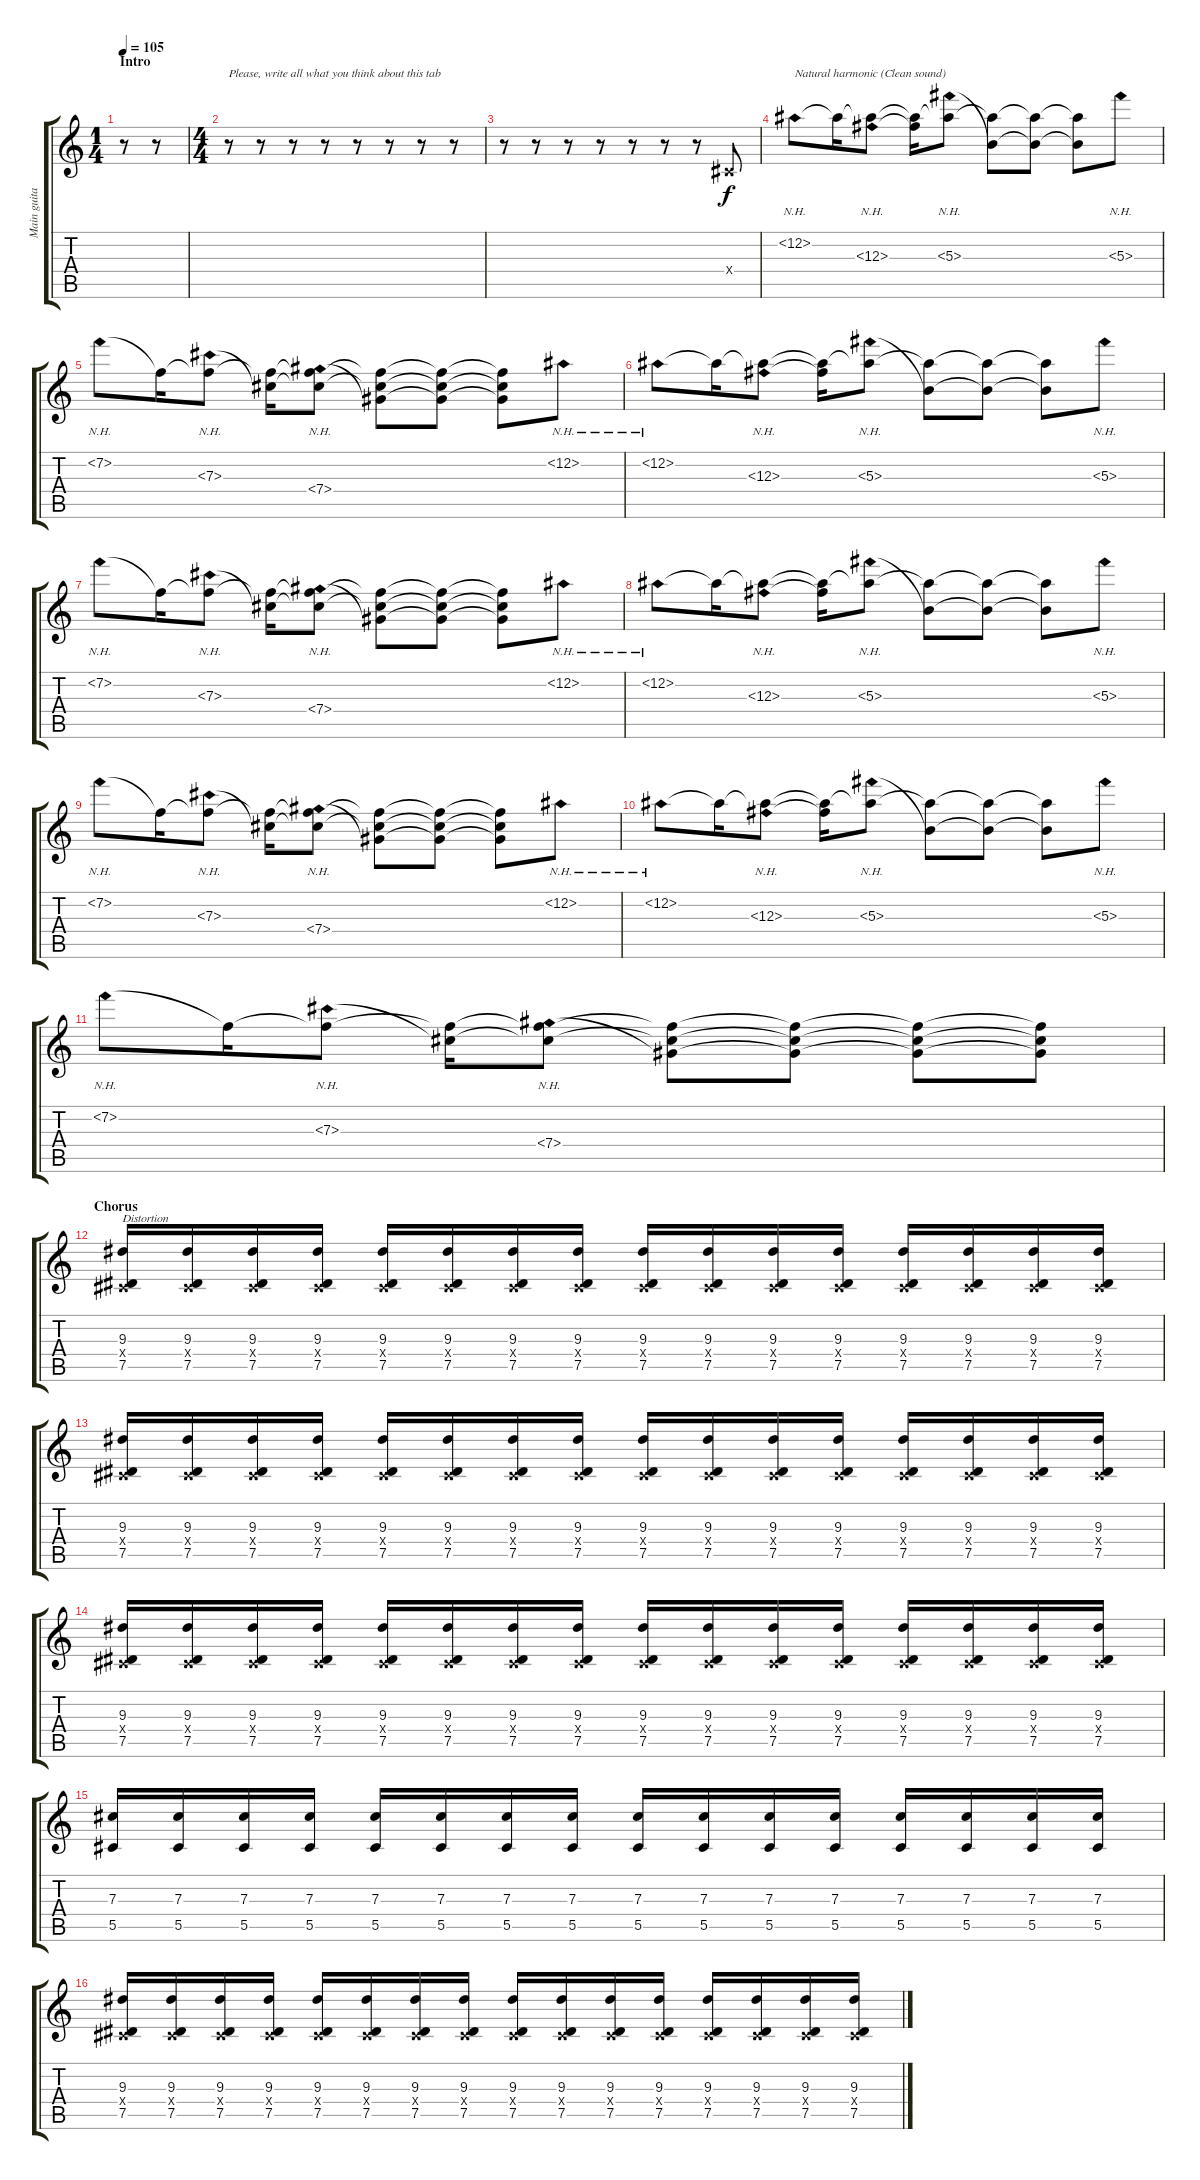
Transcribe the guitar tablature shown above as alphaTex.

\track ("Main guitar (Brad Delson)" "Main guita") {instrument distortionguitar}
\staff {score tabs}
\tuning (Eb4 Bb3 Gb3 Db3 Ab2 Db2) {hide}
\ts (1 4)
\section ("" "Intro")
\tempo 105
\clef g2
\ks c
r.8{dy f instrument distortionguitar} r.8 |
\ts (4 4)
r.8{txt "Please, write all what you think about this tab"} r.8 r.8 r.8 r.8 r.8 r.8 r.8 |
r.8 r.8 r.8 r.8 r.8 r.8 r.8 0.4{x}.8{volume 10 instrument electricguitarclean} |
12.2{nh}.8{txt "Natural harmonic (Clean sound)" volume 10 instrument electricguitarclean} 12.2{t}.16 (12.2{t} 12.3{nh}).8 (12.2{t} 12.3{t}).16 (12.2{t} 5.3{nh}).8 (12.2{t} 5.3{t}).8{volume 10 instrument electricguitarclean} (12.2{t} 5.3{t}).8 (12.2{t} 5.3{t}).8 5.3{nh}.8 |
7.2{nh}.8{volume 10 instrument electricguitarclean} 7.2{t}.16 (7.2{t} 7.3{nh}).8 (7.2{t} 7.3{t}).16 (7.2{t} 7.3{t} 7.4{nh}).8 (7.2{t} 7.3{t} 7.4{t}).8{volume 10 instrument electricguitarclean} (7.2{t} 7.3{t} 7.4{t}).8 (7.2{t} 7.3{t} 7.4{t}).8 12.2{nh}.8 |
12.2{nh}.8{volume 10 instrument electricguitarclean} 12.2{t}.16 (12.2{t} 12.3{nh}).8 (12.2{t} 12.3{t}).16 (12.2{t} 5.3{nh}).8 (12.2{t} 5.3{t}).8{volume 10 instrument electricguitarclean} (12.2{t} 5.3{t}).8 (12.2{t} 5.3{t}).8 5.3{nh}.8 |
7.2{nh}.8{volume 10 instrument electricguitarclean} 7.2{t}.16 (7.2{t} 7.3{nh}).8 (7.2{t} 7.3{t}).16 (7.2{t} 7.3{t} 7.4{nh}).8 (7.2{t} 7.3{t} 7.4{t}).8{volume 10 instrument electricguitarclean} (7.2{t} 7.3{t} 7.4{t}).8 (7.2{t} 7.3{t} 7.4{t}).8 12.2{nh}.8 |
12.2{nh}.8{volume 10 instrument electricguitarclean} 12.2{t}.16 (12.2{t} 12.3{nh}).8 (12.2{t} 12.3{t}).16 (12.2{t} 5.3{nh}).8 (12.2{t} 5.3{t}).8{volume 10 instrument electricguitarclean} (12.2{t} 5.3{t}).8 (12.2{t} 5.3{t}).8 5.3{nh}.8 |
7.2{nh}.8{volume 10 instrument electricguitarclean} 7.2{t}.16 (7.2{t} 7.3{nh}).8 (7.2{t} 7.3{t}).16 (7.2{t} 7.3{t} 7.4{nh}).8 (7.2{t} 7.3{t} 7.4{t}).8{volume 10 instrument electricguitarclean} (7.2{t} 7.3{t} 7.4{t}).8 (7.2{t} 7.3{t} 7.4{t}).8 12.2{nh}.8 |
12.2{nh}.8{volume 10 instrument electricguitarclean} 12.2{t}.16 (12.2{t} 12.3{nh}).8 (12.2{t} 12.3{t}).16 (12.2{t} 5.3{nh}).8 (12.2{t} 5.3{t}).8{volume 10 instrument electricguitarclean} (12.2{t} 5.3{t}).8 (12.2{t} 5.3{t}).8 5.3{nh}.8 |
7.2{nh}.8{volume 10 instrument electricguitarclean} 7.2{t}.16 (7.2{t} 7.3{nh}).8 (7.2{t} 7.3{t}).16 (7.2{t} 7.3{t} 7.4{nh}).8 (7.2{t} 7.3{t} 7.4{t}).8{volume 10 instrument electricguitarclean} (7.2{t} 7.3{t} 7.4{t}).8 (7.2{t} 7.3{t} 7.4{t}).8 (7.2{t} 7.3{t} 7.4{t}).8 |
\section ("" "Chorus")
(9.3 0.4{x} 7.5).16{txt "Distortion" volume 16 instrument distortionguitar} (9.3 0.4{x} 7.5).16 (9.3 0.4{x} 7.5).16 (9.3 0.4{x} 7.5).16 (9.3 0.4{x} 7.5).16 (9.3 0.4{x} 7.5).16 (9.3 0.4{x} 7.5).16 (9.3 0.4{x} 7.5).16 (9.3 0.4{x} 7.5).16 (9.3 0.4{x} 7.5).16 (9.3 0.4{x} 7.5).16 (9.3 0.4{x} 7.5).16 (9.3 0.4{x} 7.5).16 (9.3 0.4{x} 7.5).16 (9.3 0.4{x} 7.5).16 (9.3 0.4{x} 7.5).16 |
(9.3 0.4{x} 7.5).16 (9.3 0.4{x} 7.5).16 (9.3 0.4{x} 7.5).16 (9.3 0.4{x} 7.5).16 (9.3 0.4{x} 7.5).16 (9.3 0.4{x} 7.5).16 (9.3 0.4{x} 7.5).16 (9.3 0.4{x} 7.5).16 (9.3 0.4{x} 7.5).16 (9.3 0.4{x} 7.5).16 (9.3 0.4{x} 7.5).16 (9.3 0.4{x} 7.5).16 (9.3 0.4{x} 7.5).16 (9.3 0.4{x} 7.5).16 (9.3 0.4{x} 7.5).16 (9.3 0.4{x} 7.5).16 |
(9.3 0.4{x} 7.5).16 (9.3 0.4{x} 7.5).16 (9.3 0.4{x} 7.5).16 (9.3 0.4{x} 7.5).16 (9.3 0.4{x} 7.5).16 (9.3 0.4{x} 7.5).16 (9.3 0.4{x} 7.5).16 (9.3 0.4{x} 7.5).16 (9.3 0.4{x} 7.5).16 (9.3 0.4{x} 7.5).16 (9.3 0.4{x} 7.5).16 (9.3 0.4{x} 7.5).16 (9.3 0.4{x} 7.5).16 (9.3 0.4{x} 7.5).16 (9.3 0.4{x} 7.5).16 (9.3 0.4{x} 7.5).16 |
(7.3 5.5).16 (7.3 5.5).16 (7.3 5.5).16 (7.3 5.5).16 (7.3 5.5).16 (7.3 5.5).16 (7.3 5.5).16 (7.3 5.5).16 (7.3 5.5).16 (7.3 5.5).16 (7.3 5.5).16 (7.3 5.5).16 (7.3 5.5).16 (7.3 5.5).16 (7.3 5.5).16 (7.3 5.5).16 |
(9.3 0.4{x} 7.5).16{volume 16 instrument distortionguitar} (9.3 0.4{x} 7.5).16 (9.3 0.4{x} 7.5).16 (9.3 0.4{x} 7.5).16 (9.3 0.4{x} 7.5).16 (9.3 0.4{x} 7.5).16 (9.3 0.4{x} 7.5).16 (9.3 0.4{x} 7.5).16 (9.3 0.4{x} 7.5).16 (9.3 0.4{x} 7.5).16 (9.3 0.4{x} 7.5).16 (9.3 0.4{x} 7.5).16 (9.3 0.4{x} 7.5).16 (9.3 0.4{x} 7.5).16 (9.3 0.4{x} 7.5).16 (9.3 0.4{x} 7.5).16
